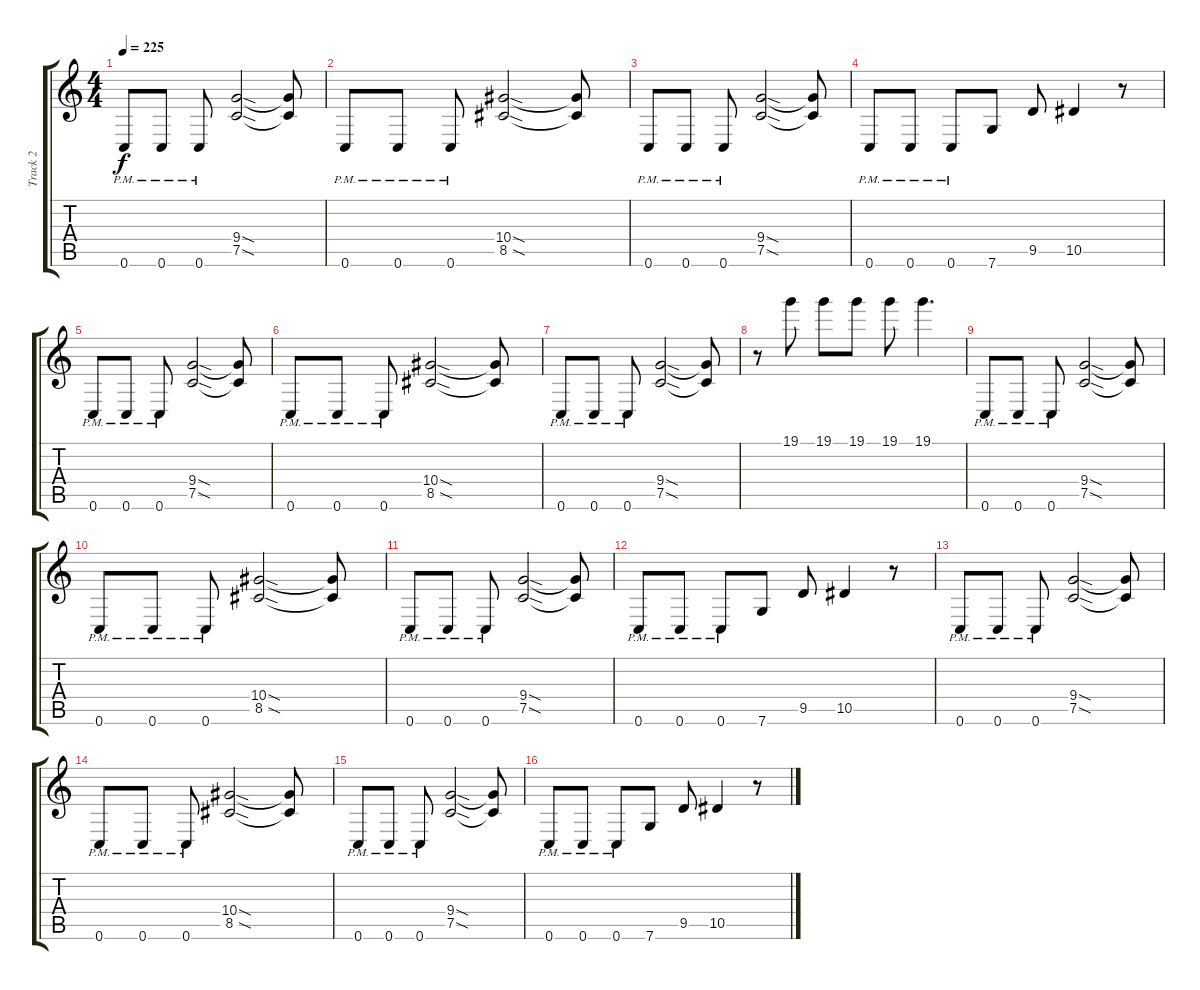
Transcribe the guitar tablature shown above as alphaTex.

\track ("Track 2" "Track 2") {instrument distortionguitar}
\staff {score tabs}
\tuning (C4 G3 Eb3 Bb2 F2 C2) {hide}
\ts (4 4)
\tempo 225
\clef g2
\ks c
0.6{pm}.8{dy f} 0.6{pm}.8 0.6{pm}.8 (9.4{sod} 7.5{sod}).2 (9.4{t} 7.5{t}).8 |
0.6{pm}.8 0.6{pm}.8 0.6{pm}.8 (10.4{sod} 8.5{sod}).2 (10.4{t} 8.5{t}).8 |
0.6{pm}.8 0.6{pm}.8 0.6{pm}.8 (9.4{sod} 7.5{sod}).2 (9.4{t} 7.5{t}).8 |
0.6{pm}.8 0.6{pm}.8 0.6{pm}.8 7.6.8 9.5.8 10.5.4 r.8 |
0.6{pm}.8 0.6{pm}.8 0.6{pm}.8 (9.4{sod} 7.5{sod}).2 (9.4{t} 7.5{t}).8 |
0.6{pm}.8 0.6{pm}.8 0.6{pm}.8 (10.4{sod} 8.5{sod}).2 (10.4{t} 8.5{t}).8 |
0.6{pm}.8 0.6{pm}.8 0.6{pm}.8 (9.4{sod} 7.5{sod}).2 (9.4{t} 7.5{t}).8 |
r.8 19.1.8 19.1.8 19.1.8 19.1.8 19.1.4{d} |
0.6{pm}.8 0.6{pm}.8 0.6{pm}.8 (9.4{sod} 7.5{sod}).2 (9.4{t} 7.5{t}).8 |
0.6{pm}.8 0.6{pm}.8 0.6{pm}.8 (10.4{sod} 8.5{sod}).2 (10.4{t} 8.5{t}).8 |
0.6{pm}.8 0.6{pm}.8 0.6{pm}.8 (9.4{sod} 7.5{sod}).2 (9.4{t} 7.5{t}).8 |
0.6{pm}.8 0.6{pm}.8 0.6{pm}.8 7.6.8 9.5.8 10.5.4 r.8 |
0.6{pm}.8 0.6{pm}.8 0.6{pm}.8 (9.4{sod} 7.5{sod}).2 (9.4{t} 7.5{t}).8 |
0.6{pm}.8 0.6{pm}.8 0.6{pm}.8 (10.4{sod} 8.5{sod}).2 (10.4{t} 8.5{t}).8 |
0.6{pm}.8 0.6{pm}.8 0.6{pm}.8 (9.4{sod} 7.5{sod}).2 (9.4{t} 7.5{t}).8 |
0.6{pm}.8 0.6{pm}.8 0.6{pm}.8 7.6.8 9.5.8 10.5.4 r.8
